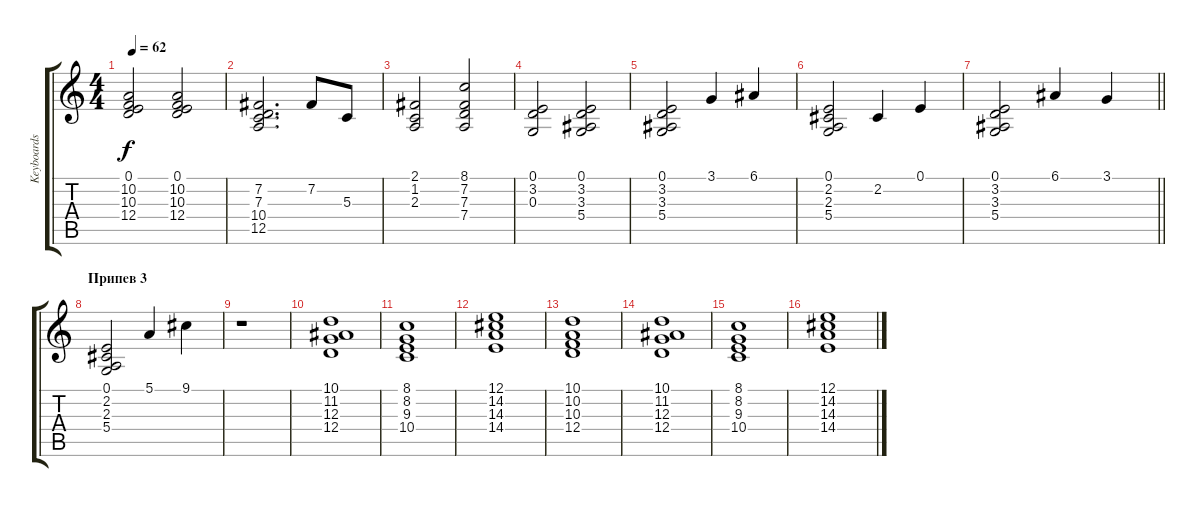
\track ("Keyboards # 2" "Keyboards ") {instrument synthstrings1}
\staff {score tabs}
\tuning (E4 B3 G3 D3 A2 E2) {hide}
\ts (4 4)
\tempo 62
\clef g2
\ks c
(0.1 10.2 10.3 12.4).2{dy f} (0.1 10.2 10.3 12.4).2 |
(7.2 7.3 10.4 12.5).2{d} 7.2.8 5.3.8 |
(2.1 1.2 2.3).2 (8.1 7.2 7.3 7.4).2 |
(0.1 3.2 0.3).2 (0.1 3.2 3.3 5.4).2 |
(0.1 3.2 3.3 5.4).2 3.1.4 6.1.4 |
(0.1 2.2 2.3 5.4).2 2.2.4 0.1.4 |
\barLineRight lightlight
(0.1 3.2 3.3 5.4).2 6.1.4 3.1.4 |
\section ("" "Припев 3")
(0.1 2.2 2.3 5.4).2 5.1.4 9.1.4 |
r.1 |
(10.1 11.2 12.3 12.4).1 |
(8.1 8.2 9.3 10.4).1 |
(12.1 14.2 14.3 14.4).1 |
(10.1 10.2 10.3 12.4).1 |
(10.1 11.2 12.3 12.4).1 |
(8.1 8.2 9.3 10.4).1 |
(12.1 14.2 14.3 14.4).1
